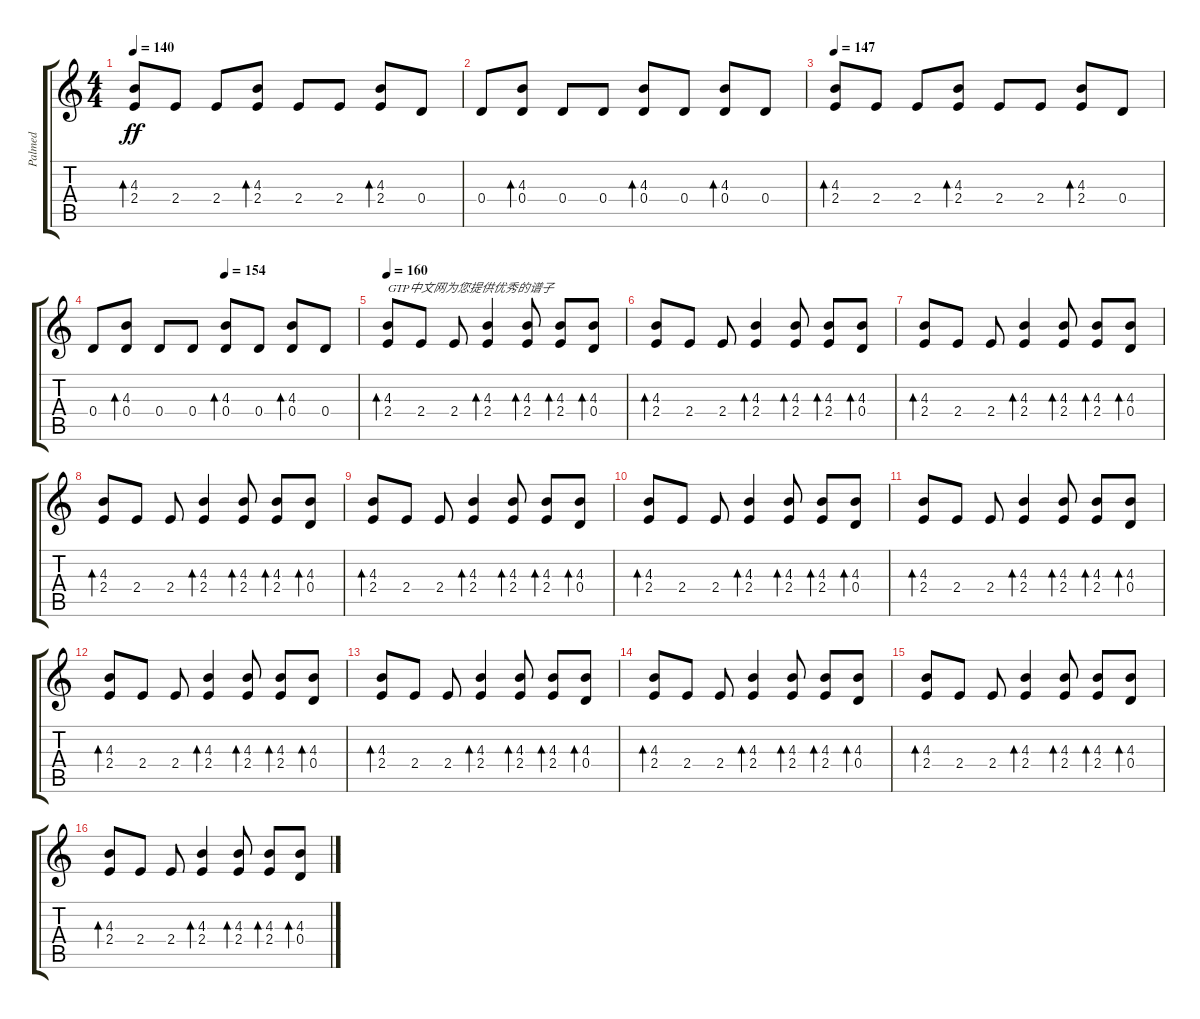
\track ("Palmed" "Palmed") {instrument electricguitarmuted}
\staff {score tabs}
\tuning (E4 B3 G3 D3 A2 E2) {hide}
\ts (4 4)
\tempo 140
\clef g2
\ks c
(4.3 2.4).8{bd 60 dy ff instrument electricguitarmuted} 2.4.8 2.4.8 (4.3 2.4).8{bd 60} 2.4.8 2.4.8 (4.3 2.4).8{bd 60} 0.4.8 |
0.4.8 (4.3 0.4).8{bd 60} 0.4.8 0.4.8 (4.3 0.4).8{bd 60} 0.4.8 (4.3 0.4).8{bd 60} 0.4.8 |
\tempo 147
(4.3 2.4).8{bd 60} 2.4.8 2.4.8 (4.3 2.4).8{bd 60} 2.4.8 2.4.8 (4.3 2.4).8{bd 60} 0.4.8 |
\tempo (154 0.5)
0.4.8 (4.3 0.4).8{bd 60} 0.4.8 0.4.8 (4.3 0.4).8{bd 60} 0.4.8 (4.3 0.4).8{bd 60} 0.4.8 |
\tempo 160
(4.3 2.4).8{bd 60 txt "GTP中文网为您提供优秀的谱子" volume 10} 2.4.8 2.4.8 (4.3 2.4).4{bd 60} (4.3 2.4).8{bd 30} (4.3 2.4).8{bd 60} (4.3 0.4).8{bd 60} |
(4.3 2.4).8{bd 60} 2.4.8 2.4.8 (4.3 2.4).4{bd 60} (4.3 2.4).8{bd 30} (4.3 2.4).8{bd 60} (4.3 0.4).8{bd 60} |
(4.3 2.4).8{bd 60} 2.4.8 2.4.8 (4.3 2.4).4{bd 60} (4.3 2.4).8{bd 30} (4.3 2.4).8{bd 60} (4.3 0.4).8{bd 60} |
(4.3 2.4).8{bd 60} 2.4.8 2.4.8 (4.3 2.4).4{bd 60} (4.3 2.4).8{bd 30} (4.3 2.4).8{bd 60} (4.3 0.4).8{bd 60} |
(4.3 2.4).8{bd 60} 2.4.8 2.4.8 (4.3 2.4).4{bd 60} (4.3 2.4).8{bd 30} (4.3 2.4).8{bd 60} (4.3 0.4).8{bd 60} |
(4.3 2.4).8{bd 60} 2.4.8 2.4.8 (4.3 2.4).4{bd 60} (4.3 2.4).8{bd 30} (4.3 2.4).8{bd 60} (4.3 0.4).8{bd 60} |
(4.3 2.4).8{bd 60} 2.4.8 2.4.8 (4.3 2.4).4{bd 60} (4.3 2.4).8{bd 30} (4.3 2.4).8{bd 60} (4.3 0.4).8{bd 60} |
(4.3 2.4).8{bd 60} 2.4.8 2.4.8 (4.3 2.4).4{bd 60} (4.3 2.4).8{bd 30} (4.3 2.4).8{bd 60} (4.3 0.4).8{bd 60} |
(4.3 2.4).8{bd 60} 2.4.8 2.4.8 (4.3 2.4).4{bd 60} (4.3 2.4).8{bd 30} (4.3 2.4).8{bd 60} (4.3 0.4).8{bd 60} |
(4.3 2.4).8{bd 60} 2.4.8 2.4.8 (4.3 2.4).4{bd 60} (4.3 2.4).8{bd 30} (4.3 2.4).8{bd 60} (4.3 0.4).8{bd 60} |
(4.3 2.4).8{bd 60} 2.4.8 2.4.8 (4.3 2.4).4{bd 60} (4.3 2.4).8{bd 30} (4.3 2.4).8{bd 60} (4.3 0.4).8{bd 60} |
(4.3 2.4).8{bd 60} 2.4.8 2.4.8 (4.3 2.4).4{bd 60} (4.3 2.4).8{bd 30} (4.3 2.4).8{bd 60} (4.3 0.4).8{bd 60}
